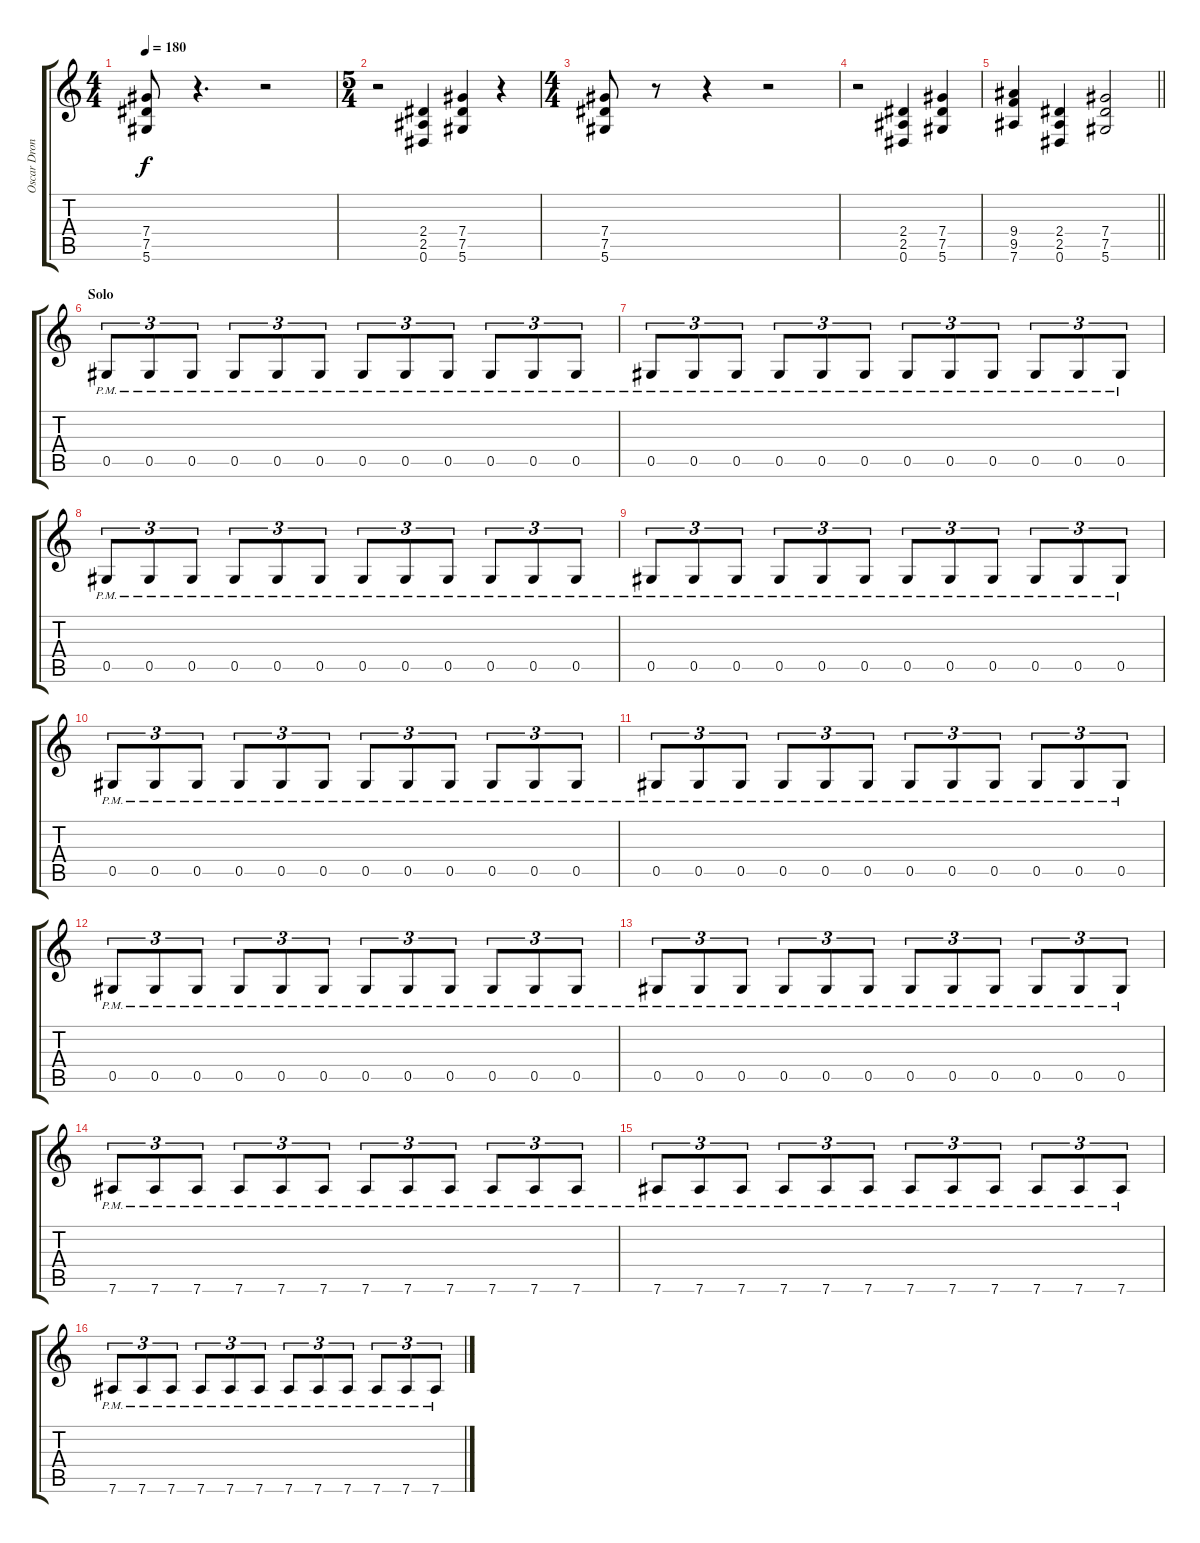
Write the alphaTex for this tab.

\track ("Oscar Dronjak" "Oscar Dron") {instrument distortionguitar}
\staff {score tabs}
\tuning (Eb4 Bb3 Gb3 Db3 Ab2 Eb2) {hide}
\ts (4 4)
\tempo 180
\clef g2
\ks c
(7.4 7.5 5.6).8{dy f} r.4{d} r.2 |
\ts (5 4)
r.2 (2.4 2.5 0.6).4 (7.4 7.5 5.6).4 r.4 |
\ts (4 4)
(7.4 7.5 5.6).8 r.8 r.4 r.2 |
r.2 (2.4 2.5 0.6).4 (7.4 7.5 5.6).4 |
\barLineRight lightlight
(9.4 9.5 7.6).4 (2.4 2.5 0.6).4 (7.4 7.5 5.6).2 |
\section ("" "Solo")
0.5{pm}.8{tu (3 2)} 0.5{pm}.8{tu (3 2)} 0.5{pm}.8{tu (3 2)} 0.5{pm}.8{tu (3 2)} 0.5{pm}.8{tu (3 2)} 0.5{pm}.8{tu (3 2)} 0.5{pm}.8{tu (3 2)} 0.5{pm}.8{tu (3 2)} 0.5{pm}.8{tu (3 2)} 0.5{pm}.8{tu (3 2)} 0.5{pm}.8{tu (3 2)} 0.5{pm}.8{tu (3 2)} |
0.5{pm}.8{tu (3 2)} 0.5{pm}.8{tu (3 2)} 0.5{pm}.8{tu (3 2)} 0.5{pm}.8{tu (3 2)} 0.5{pm}.8{tu (3 2)} 0.5{pm}.8{tu (3 2)} 0.5{pm}.8{tu (3 2)} 0.5{pm}.8{tu (3 2)} 0.5{pm}.8{tu (3 2)} 0.5{pm}.8{tu (3 2)} 0.5{pm}.8{tu (3 2)} 0.5{pm}.8{tu (3 2)} |
0.5{pm}.8{tu (3 2)} 0.5{pm}.8{tu (3 2)} 0.5{pm}.8{tu (3 2)} 0.5{pm}.8{tu (3 2)} 0.5{pm}.8{tu (3 2)} 0.5{pm}.8{tu (3 2)} 0.5{pm}.8{tu (3 2)} 0.5{pm}.8{tu (3 2)} 0.5{pm}.8{tu (3 2)} 0.5{pm}.8{tu (3 2)} 0.5{pm}.8{tu (3 2)} 0.5{pm}.8{tu (3 2)} |
0.5{pm}.8{tu (3 2)} 0.5{pm}.8{tu (3 2)} 0.5{pm}.8{tu (3 2)} 0.5{pm}.8{tu (3 2)} 0.5{pm}.8{tu (3 2)} 0.5{pm}.8{tu (3 2)} 0.5{pm}.8{tu (3 2)} 0.5{pm}.8{tu (3 2)} 0.5{pm}.8{tu (3 2)} 0.5{pm}.8{tu (3 2)} 0.5{pm}.8{tu (3 2)} 0.5{pm}.8{tu (3 2)} |
0.5{pm}.8{tu (3 2)} 0.5{pm}.8{tu (3 2)} 0.5{pm}.8{tu (3 2)} 0.5{pm}.8{tu (3 2)} 0.5{pm}.8{tu (3 2)} 0.5{pm}.8{tu (3 2)} 0.5{pm}.8{tu (3 2)} 0.5{pm}.8{tu (3 2)} 0.5{pm}.8{tu (3 2)} 0.5{pm}.8{tu (3 2)} 0.5{pm}.8{tu (3 2)} 0.5{pm}.8{tu (3 2)} |
0.5{pm}.8{tu (3 2)} 0.5{pm}.8{tu (3 2)} 0.5{pm}.8{tu (3 2)} 0.5{pm}.8{tu (3 2)} 0.5{pm}.8{tu (3 2)} 0.5{pm}.8{tu (3 2)} 0.5{pm}.8{tu (3 2)} 0.5{pm}.8{tu (3 2)} 0.5{pm}.8{tu (3 2)} 0.5{pm}.8{tu (3 2)} 0.5{pm}.8{tu (3 2)} 0.5{pm}.8{tu (3 2)} |
0.5{pm}.8{tu (3 2)} 0.5{pm}.8{tu (3 2)} 0.5{pm}.8{tu (3 2)} 0.5{pm}.8{tu (3 2)} 0.5{pm}.8{tu (3 2)} 0.5{pm}.8{tu (3 2)} 0.5{pm}.8{tu (3 2)} 0.5{pm}.8{tu (3 2)} 0.5{pm}.8{tu (3 2)} 0.5{pm}.8{tu (3 2)} 0.5{pm}.8{tu (3 2)} 0.5{pm}.8{tu (3 2)} |
0.5{pm}.8{tu (3 2)} 0.5{pm}.8{tu (3 2)} 0.5{pm}.8{tu (3 2)} 0.5{pm}.8{tu (3 2)} 0.5{pm}.8{tu (3 2)} 0.5{pm}.8{tu (3 2)} 0.5{pm}.8{tu (3 2)} 0.5{pm}.8{tu (3 2)} 0.5{pm}.8{tu (3 2)} 0.5{pm}.8{tu (3 2)} 0.5{pm}.8{tu (3 2)} 0.5{pm}.8{tu (3 2)} |
7.6{pm}.8{tu (3 2)} 7.6{pm}.8{tu (3 2)} 7.6{pm}.8{tu (3 2)} 7.6{pm}.8{tu (3 2)} 7.6{pm}.8{tu (3 2)} 7.6{pm}.8{tu (3 2)} 7.6{pm}.8{tu (3 2)} 7.6{pm}.8{tu (3 2)} 7.6{pm}.8{tu (3 2)} 7.6{pm}.8{tu (3 2)} 7.6{pm}.8{tu (3 2)} 7.6{pm}.8{tu (3 2)} |
7.6{pm}.8{tu (3 2)} 7.6{pm}.8{tu (3 2)} 7.6{pm}.8{tu (3 2)} 7.6{pm}.8{tu (3 2)} 7.6{pm}.8{tu (3 2)} 7.6{pm}.8{tu (3 2)} 7.6{pm}.8{tu (3 2)} 7.6{pm}.8{tu (3 2)} 7.6{pm}.8{tu (3 2)} 7.6{pm}.8{tu (3 2)} 7.6{pm}.8{tu (3 2)} 7.6{pm}.8{tu (3 2)} |
7.6{pm}.8{tu (3 2)} 7.6{pm}.8{tu (3 2)} 7.6{pm}.8{tu (3 2)} 7.6{pm}.8{tu (3 2)} 7.6{pm}.8{tu (3 2)} 7.6{pm}.8{tu (3 2)} 7.6{pm}.8{tu (3 2)} 7.6{pm}.8{tu (3 2)} 7.6{pm}.8{tu (3 2)} 7.6{pm}.8{tu (3 2)} 7.6{pm}.8{tu (3 2)} 7.6{pm}.8{tu (3 2)}
